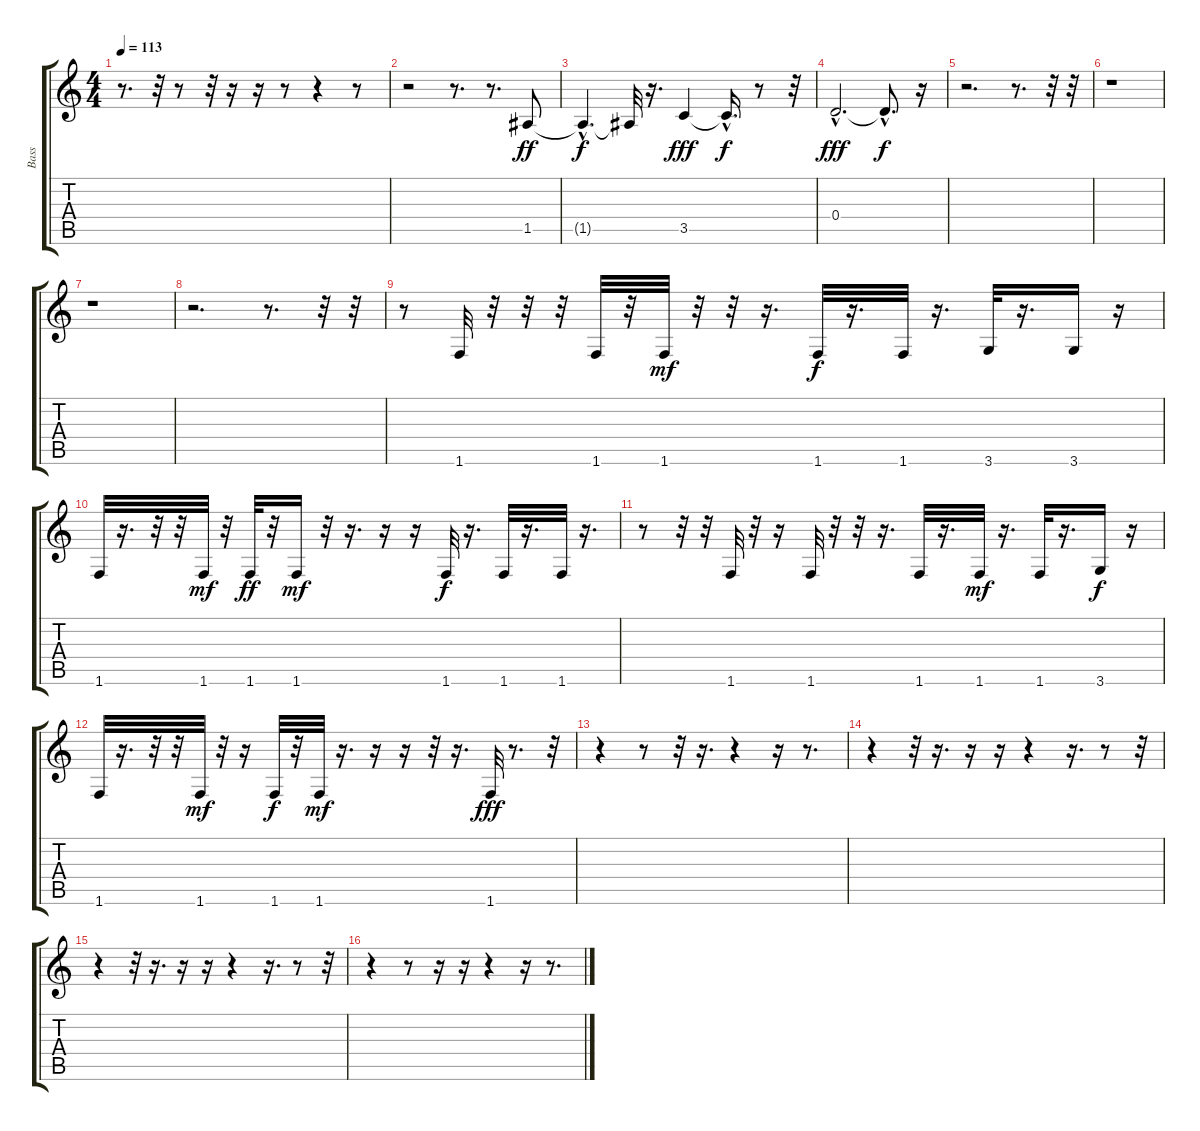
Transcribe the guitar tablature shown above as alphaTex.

\track ("Bass" "Bass") {instrument electricbassfinger}
\staff {score tabs}
\tuning (E4 B3 G3 D3 A2 E2) {hide}
\ts (4 4)
\tempo 113
\clef g2
\ks c
r.8{d dy f} r.32 r.8 r.32 r.16 r.16 r.8 r.4 r.8 |
r.2 r.8{d} r.8{d} 1.5.8{dy ff} |
1.5{hac t}.4{d dy f} 1.5{t}.32 r.16{d} 3.5.4{dy fff} 3.5{hac t}.16{d dy f} r.8 r.32 |
0.4{hac}.2{d dy fff} 0.4{hac t}.8{d dy f} r.16 |
r.2{d} r.8{d} r.32 r.32 |
r.1 |
r.1 |
r.2{d} r.8{d} r.32 r.32 |
r.8 1.6.32 r.32 r.32 r.32 1.6.32 r.32 1.6.32{dy mf} r.32 r.32 r.16{d} 1.6.32{dy f} r.16{d} 1.6.32 r.16{d} 3.6.32 r.16{d} 3.6.16 r.16 |
1.6.32 r.16{d} r.32 r.32 1.6.32{dy mf} r.32 1.6.32{dy ff} r.32 1.6.16{dy mf} r.32 r.16{d} r.16 r.16 1.6.32{dy f} r.16{d} 1.6.32 r.16{d} 1.6.32 r.16{d} |
r.8 r.32 r.32 1.6.32 r.32 r.16 1.6.32 r.32 r.32 r.16{d} 1.6.32 r.16{d} 1.6.32{dy mf} r.16{d} 1.6.32 r.16{d} 3.6.16{dy f} r.16 |
1.6.32 r.16{d} r.32 r.32 1.6.32{dy mf} r.32 r.16 1.6.32{dy f} r.32 1.6.32{dy mf} r.16{d} r.16 r.16 r.32 r.16{d} 1.6.32{dy fff} r.8{d} r.32 |
r.4 r.8 r.32 r.16{d} r.4 r.16 r.8{d} |
r.4 r.32 r.16{d} r.16 r.16 r.4 r.16{d} r.8 r.32 |
r.4 r.32 r.16{d} r.16 r.16 r.4 r.16{d} r.8 r.32 |
r.4 r.8 r.16 r.16 r.4 r.16 r.8{d}
